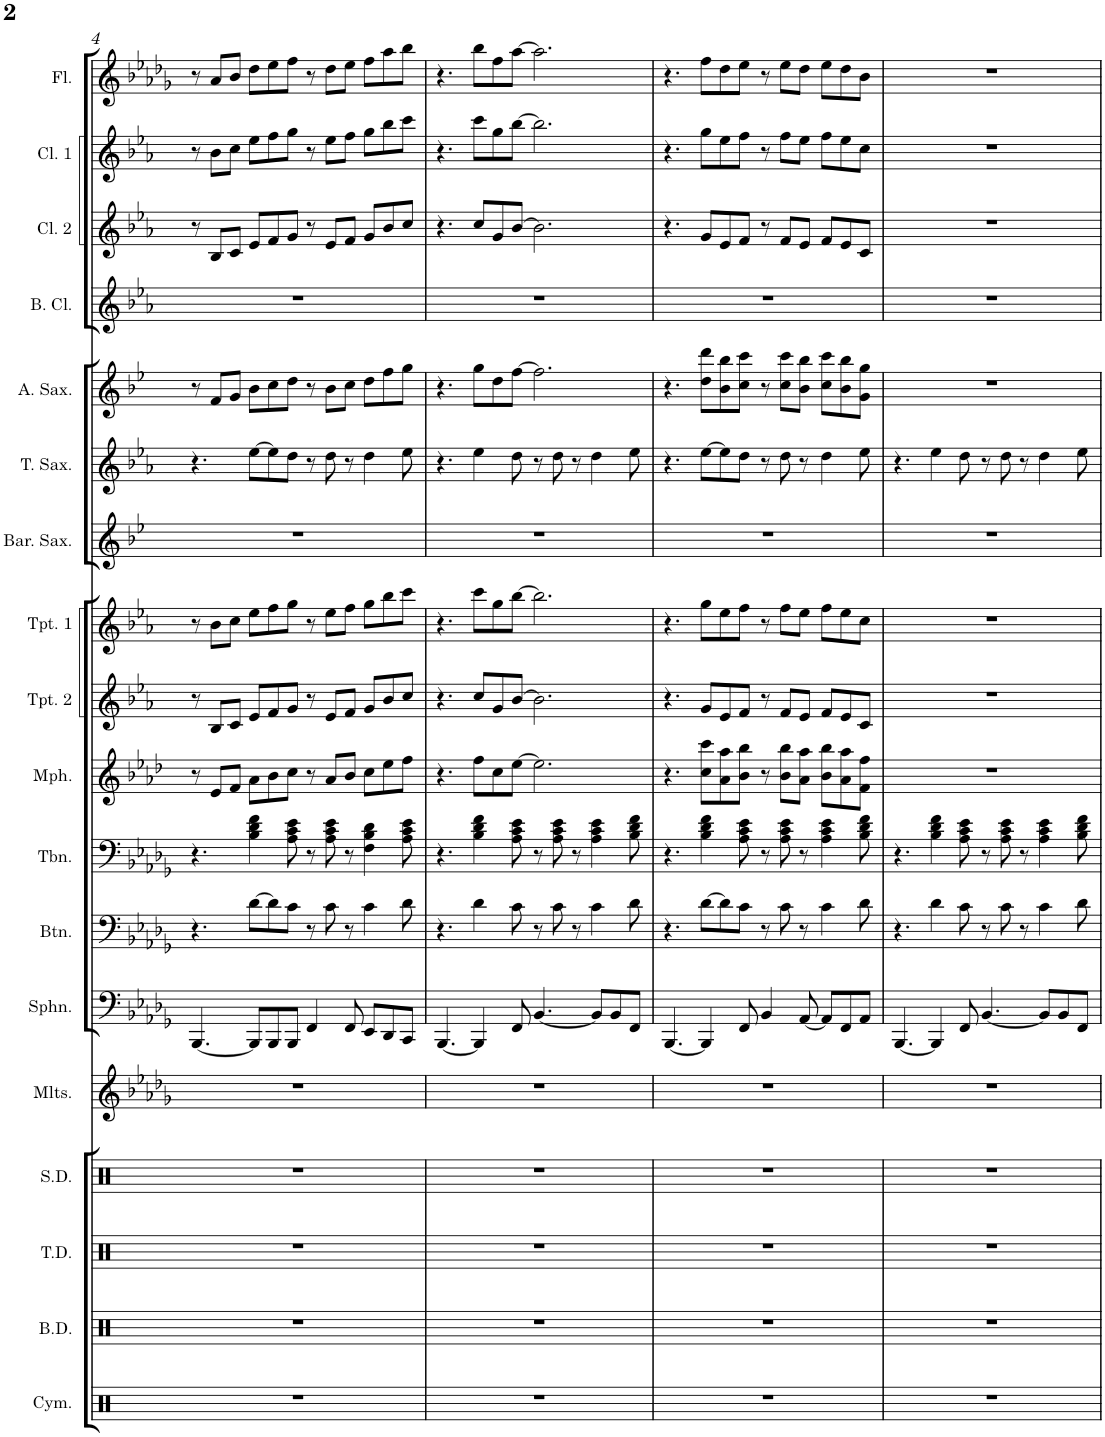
**kern	**kern	**kern	**kern	**kern	**kern	**kern	**kern	**kern	**kern	**kern	**kern	**kern	**kern	**kern	**kern	**kern	**kern
*part18	*part17	*part16	*part15	*part14	*part13	*part12	*part11	*part10	*part9	*part8	*part7	*part6	*part5	*part4	*part3	*part2	*part1
*staff18	*staff17	*staff16	*staff15	*staff14	*staff13	*staff12	*staff11	*staff10	*staff9	*staff8	*staff7	*staff6	*staff5	*staff4	*staff3	*staff2	*staff1
*I"Cymbals	*I"Bass Drums	*I"Tenor Drums	*I"Snare Drum	*I"Mallets	*I"Sousaphone	*I"Baritone	*I"Trombone	*I"Mellophone	*I"Trumpet 2	*I"Trumpet 1	*I"Baritone Sax	*I"Tenor Sax	*I"Alto Sax	*I"Bass Clarinet	*I"Clarinet 2	*I"Clarinet 1	*I"Flute
*I'Cym.	*I'B.D.	*I'T.D.	*I'S.D.	*I'Mlts.	*I'Sphn.	*I'Btn.	*I'Tbn.	*I'Mph.	*I'Tpt. 2	*I'Tpt. 1	*I'Bar. Sax.	*I'T. Sax.	*I'A. Sax.	*I'B. Cl.	*I'Cl. 2	*I'Cl. 1	*I'Fl.
!!LO:PB:g=z
*clefX	*clefX	*clefX	*clefX	*clefG2	*clefF4	*clefF4	*clefF4	*clefG2	*clefG2	*clefG2	*clefG2	*clefG2	*clefG2	*clefG2	*clefG2	*clefG2	*clefG2
*	*	*	*	*Trd-7c-12	*	*Trd4c7	*	*Trd4c7	*Trd1c2	*Trd1c2	*Trd12c21	*Trd8c14	*Trd5c9	*Trd8c14	*Trd1c2	*Trd1c2	*
*k[]	*k[]	*k[]	*k[]	*k[b-e-a-d-g-]	*k[b-e-a-d-g-]	*k[b-e-a-d-g-]	*k[b-e-a-d-g-]	*k[b-e-a-d-]	*k[b-e-a-]	*k[b-e-a-]	*k[b-e-]	*k[b-e-a-]	*k[b-e-]	*k[b-e-a-]	*k[b-e-a-]	*k[b-e-a-]	*k[b-e-a-d-g-]
*M12/8	*M12/8	*M12/8	*M12/8	*M12/8	*M12/8	*M12/8	*M12/8	*M12/8	*M12/8	*M12/8	*M12/8	*M12/8	*M12/8	*M12/8	*M12/8	*M12/8	*M12/8
=4	=4	=4	=4	=4	=4	=4	=4	=4	=4	=4	=4	=4	=4	=4	=4	=4	=4
1.r	1.r	1.r	1.r	1.r	[4.BBB-/	4.r	4.r	8r	8r	8r	1.r	4.r	8r	1.r	8r	8r	8r
.	.	.	.	.	.	.	.	8e-/L	8B-/L	8b-\L	.	.	8f/L	.	8B-/L	8b-\L	8a-/L
.	.	.	.	.	.	.	.	8f/J	8c/J	8cc\J	.	.	8g/J	.	8c/J	8cc\J	8b-/J
.	.	.	.	.	8BBB-/L]	[8d-\L	4B-\ 4d-\ 4f\	8a-\L	8e-/L	8ee-\L	.	[8ee-\L	8b-\L	.	8e-/L	8ee-\L	8dd-\L
.	.	.	.	.	8BBB-/	8d-\]	.	8b-\	8f/	8ff\	.	8ee-\]	8cc\	.	8f/	8ff\	8ee-\
.	.	.	.	.	8BBB-/J	8c\J	8A-\ 8c\ 8e-\	8cc\J	8g/J	8gg\J	.	8dd\J	8dd\J	.	8g/J	8gg\J	8ff\J
.	.	.	.	.	4FF/	8r	8r	8r	8r	8r	.	8r	8r	.	8r	8r	8r
.	.	.	.	.	.	8c\	8A-\ 8c\ 8e-\	8a-/L	8e-/L	8ee-\L	.	8dd\	8b-\L	.	8e-/L	8ee-\L	8dd-\L
.	.	.	.	.	8FF/	8r	8r	8b-/J	8f/J	8ff\J	.	8r	8cc\J	.	8f/J	8ff\J	8ee-\J
.	.	.	.	.	8EE-/L	4c\	4F\ 4B-\ 4d-\	8cc\L	8g/L	8gg\L	.	4dd\	8dd\L	.	8g/L	8gg\L	8ff\L
.	.	.	.	.	8DD-/	.	.	8ee-\	8b-/	8bb-\	.	.	8ff\	.	8b-/	8bb-\	8aa-\
.	.	.	.	.	8CC/J	8d-\	8A-\ 8c\ 8e-\	8ff\J	8cc/J	8ccc\J	.	8ee-\	8gg\J	.	8cc/J	8ccc\J	8bb-\J
=5	=5	=5	=5	=5	=5	=5	=5	=5	=5	=5	=5	=5	=5	=5	=5	=5	=5
1.r	1.r	1.r	1.r	1.r	[4.BBB-/	4.r	4.r	4.r	4.r	4.r	1.r	4.r	4.r	1.r	4.r	4.r	4.r
.	.	.	.	.	4BBB-/]	4d-\	4B-\ 4d-\ 4f\	8ff\L	8cc/L	8ccc\L	.	4ee-\	8gg\L	.	8cc/L	8ccc\L	8bb-\L
.	.	.	.	.	.	.	.	8cc\	8g/	8gg\	.	.	8dd\	.	8g/	8gg\	8ff\
.	.	.	.	.	8FF/	8c\	8A-\ 8c\ 8e-\	[8ee-\J	[8b-/J	[8bb-\J	.	8dd\	[8ff\J	.	[8b-/J	[8bb-\J	[8aa-\J
.	.	.	.	.	[4.BB-/	8r	8r	2.ee-\]	2.b-\]	2.bb-\]	.	8r	2.ff\]	.	2.b-\]	2.bb-\]	2.aa-\]
.	.	.	.	.	.	8c\	8A-\ 8c\ 8e-\	.	.	.	.	8dd\	.	.	.	.	.
.	.	.	.	.	.	8r	8r	.	.	.	.	8r	.	.	.	.	.
.	.	.	.	.	8BB-/L]	4c\	4A-\ 4c\ 4e-\	.	.	.	.	4dd\	.	.	.	.	.
.	.	.	.	.	8BB-/	.	.	.	.	.	.	.	.	.	.	.	.
.	.	.	.	.	8FF/J	8d-\	8B-\ 8d-\ 8f\	.	.	.	.	8ee-\	.	.	.	.	.
=6	=6	=6	=6	=6	=6	=6	=6	=6	=6	=6	=6	=6	=6	=6	=6	=6	=6
1.r	1.r	1.r	1.r	1.r	[4.BBB-/	4.r	4.r	4.r	4.r	4.r	1.r	4.r	4.r	1.r	4.r	4.r	4.r
.	.	.	.	.	4BBB-/]	[8d-\L	4B-\ 4d-\ 4f\	8cc\ 8ccc\L	8g/L	8gg\L	.	[8ee-\L	8dd\ 8ddd\L	.	8g/L	8gg\L	8ff\L
.	.	.	.	.	.	8d-\]	.	8a-\ 8aa-\	8e-/	8ee-\	.	8ee-\]	8b-\ 8bb-\	.	8e-/	8ee-\	8dd-\
.	.	.	.	.	8FF/	8c\J	8A-\ 8c\ 8e-\	8b-\ 8bb-\J	8f/J	8ff\J	.	8dd\J	8cc\ 8ccc\J	.	8f/J	8ff\J	8ee-\J
.	.	.	.	.	4BB-/	8r	8r	8r	8r	8r	.	8r	8r	.	8r	8r	8r
.	.	.	.	.	.	8c\	8A-\ 8c\ 8e-\	8b-\ 8bb-\L	8f/L	8ff\L	.	8dd\	8cc\ 8ccc\L	.	8f/L	8ff\L	8ee-\L
.	.	.	.	.	[8AA-/	8r	8r	8a-\ 8aa-\J	8e-/J	8ee-\J	.	8r	8b-\ 8bb-\J	.	8e-/J	8ee-\J	8dd-\J
.	.	.	.	.	8AA-/L]	4c\	4A-\ 4c\ 4e-\	8b-\ 8bb-\L	8f/L	8ff\L	.	4dd\	8cc\ 8ccc\L	.	8f/L	8ff\L	8ee-\L
.	.	.	.	.	8FF/	.	.	8a-\ 8aa-\	8e-/	8ee-\	.	.	8b-\ 8bb-\	.	8e-/	8ee-\	8dd-\
.	.	.	.	.	8AA-/J	8d-\	8B-\ 8d-\ 8f\	8f\ 8ff\J	8c/J	8cc\J	.	8ee-\	8g\ 8gg\J	.	8c/J	8cc\J	8b-\J
=7	=7	=7	=7	=7	=7	=7	=7	=7	=7	=7	=7	=7	=7	=7	=7	=7	=7
1.r	1.r	1.r	1.r	1.r	[4.BBB-/	4.r	4.r	1.r	1.r	1.r	1.r	4.r	1.r	1.r	1.r	1.r	1.r
.	.	.	.	.	4BBB-/]	4d-\	4B-\ 4d-\ 4f\	.	.	.	.	4ee-\	.	.	.	.	.
.	.	.	.	.	8FF/	8c\	8A-\ 8c\ 8e-\	.	.	.	.	8dd\	.	.	.	.	.
.	.	.	.	.	[4.BB-/	8r	8r	.	.	.	.	8r	.	.	.	.	.
.	.	.	.	.	.	8c\	8A-\ 8c\ 8e-\	.	.	.	.	8dd\	.	.	.	.	.
.	.	.	.	.	.	8r	8r	.	.	.	.	8r	.	.	.	.	.
.	.	.	.	.	8BB-/L]	4c\	4A-\ 4c\ 4e-\	.	.	.	.	4dd\	.	.	.	.	.
.	.	.	.	.	8BB-/	.	.	.	.	.	.	.	.	.	.	.	.
.	.	.	.	.	8FF/J	8d-\	8B-\ 8d-\ 8f\	.	.	.	.	8ee-\	.	.	.	.	.
=	=	=	=	=	=	=	=	=	=	=	=	=	=	=	=	=	=
*-	*-	*-	*-	*-	*-	*-	*-	*-	*-	*-	*-	*-	*-	*-	*-	*-	*-
